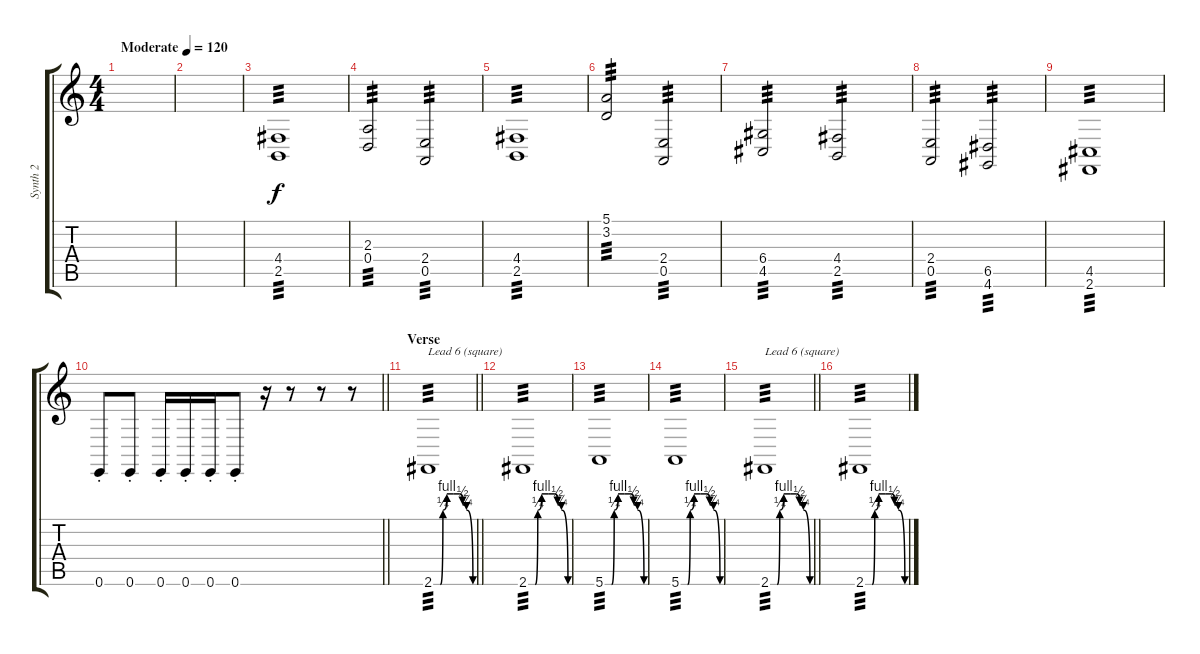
\track ("Synth 2" "Synth 2") {instrument lead6voice}
\staff {score tabs}
\tuning (E4 B3 G3 D3 A2 E2) {hide}
\ts (4 4)
\tempo (120 "Moderate")
\clef g2
\ks c
|
|
(4.4 2.5).1{tp 3} |
(2.3 0.4).2{tp 3} (2.4 0.5).2{tp 3} |
(4.4 2.5).1{tp 3} |
(5.1 3.2).2{tp 3} (2.4 0.5).2{tp 3} |
(6.4 4.5).2{tp 3} (4.4 2.5).2{tp 3} |
(2.4 0.5).2{tp 3} (6.5 4.6).2{tp 3} |
(4.5 2.6).1{tp 3} |
\barLineRight lightlight
0.6{st}.8 0.6{st}.8 0.6{st}.16 0.6{st}.16 0.6{st}.16 0.6{st}.8 r.16 r.8 r.8 r.8 |
\section ("" "Verse")
\barLineRight lightlight
2.6{be (custom 0 0 7 0 10 0 14 1 20 4 30 4 40 4 44 2 50 1 60 0)}.1{txt "Lead 6 (square)" tp 3 volume 12 instrument lead1square} |
\section ("" "")
2.6{be (custom 0 0 7 0 10 0 14 1 20 4 30 4 40 4 44 2 50 1 60 0)}.1{tp 3} |
5.6{be (custom 0 0 7 0 10 0 14 1 20 4 30 4 40 4 44 2 50 1 60 0)}.1{tp 3} |
5.6{be (custom 0 0 7 0 10 0 14 1 20 4 30 4 40 4 44 2 50 1 60 0)}.1{tp 3} |
\barLineRight lightlight
2.6{be (custom 0 0 7 0 10 0 14 1 20 4 30 4 40 4 44 2 50 1 60 0)}.1{txt "Lead 6 (square)" tp 3} |
2.6{be (custom 0 0 7 0 10 0 14 1 20 4 30 4 40 4 44 2 50 1 60 0)}.1{tp 3}
